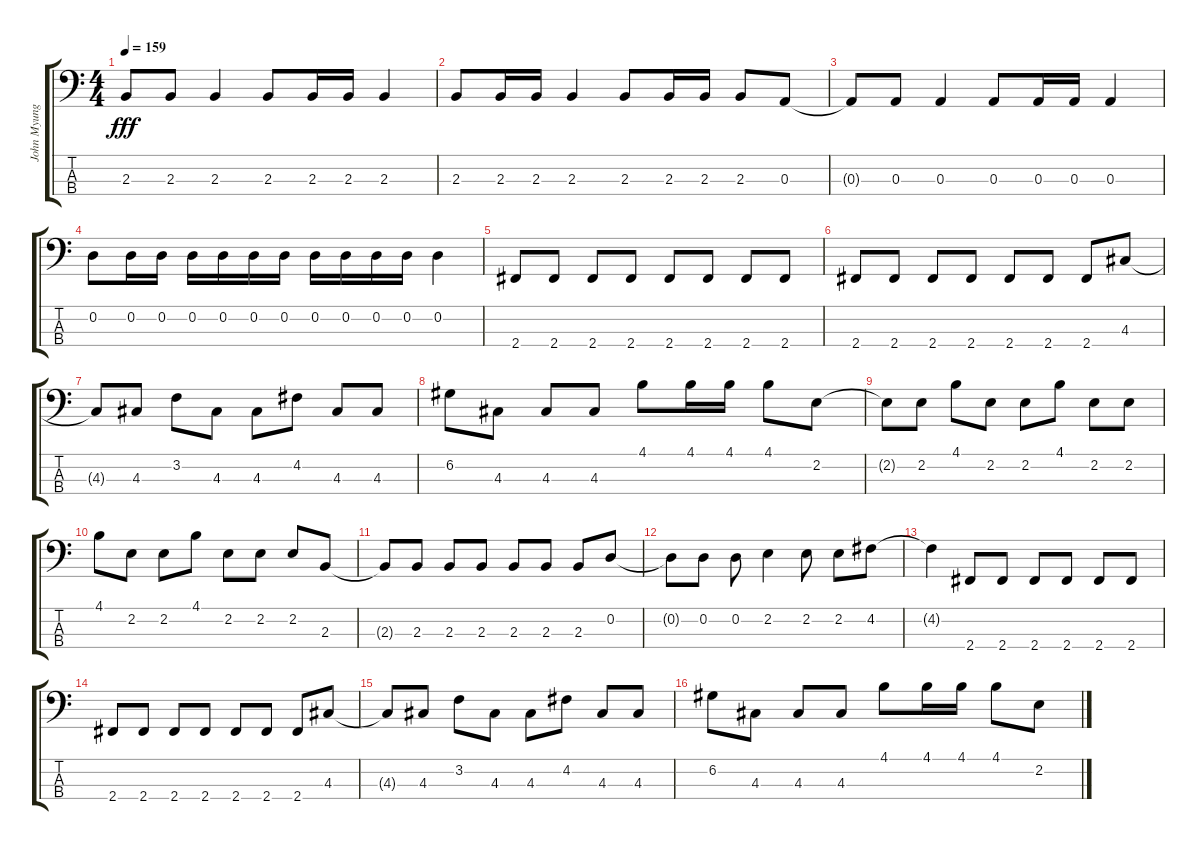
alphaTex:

\track ("John Myung" "John Myung") {instrument electricbassfinger}
\staff {score tabs}
\tuning (G2 D2 A1 E1) {hide}
\ts (4 4)
\tempo 159
\clef f4
\ks c
2.3{t}.8{dy fff} 2.3.8 2.3.4 2.3.8 2.3.16 2.3.16 2.3.4 |
2.3.8 2.3.16 2.3.16 2.3.4 2.3.8 2.3.16 2.3.16 2.3.8 0.3.8 |
0.3{t}.8 0.3.8 0.3.4 0.3.8 0.3.16 0.3.16 0.3.4 |
0.2.8 0.2.16 0.2.16 0.2.16 0.2.16 0.2.16 0.2.16 0.2.16 0.2.16 0.2.16 0.2.16 0.2.4 |
2.4.8 2.4.8 2.4.8 2.4.8 2.4.8 2.4.8 2.4.8 2.4.8 |
2.4.8 2.4.8 2.4.8 2.4.8 2.4.8 2.4.8 2.4.8 4.3.8 |
4.3{t}.8 4.3.8 3.2.8 4.3.8 4.3.8 4.2.8 4.3.8 4.3.8 |
6.2.8 4.3.8 4.3.8 4.3.8 4.1.8 4.1.16 4.1.16 4.1.8 2.2.8 |
2.2{t}.8 2.2.8 4.1.8 2.2.8 2.2.8 4.1.8 2.2.8 2.2.8 |
4.1.8 2.2.8 2.2.8 4.1.8 2.2.8 2.2.8 2.2.8 2.3.8 |
2.3{t}.8 2.3.8 2.3.8 2.3.8 2.3.8 2.3.8 2.3.8 0.2.8 |
0.2{t}.8 0.2.8 0.2.8 2.2.4 2.2.8 2.2.8 4.2.8 |
4.2{t}.4 2.4.8 2.4.8 2.4.8 2.4.8 2.4.8 2.4.8 |
2.4.8 2.4.8 2.4.8 2.4.8 2.4.8 2.4.8 2.4.8 4.3.8 |
4.3{t}.8 4.3.8 3.2.8 4.3.8 4.3.8 4.2.8 4.3.8 4.3.8 |
6.2.8 4.3.8 4.3.8 4.3.8 4.1.8 4.1.16 4.1.16 4.1.8 2.2.8
